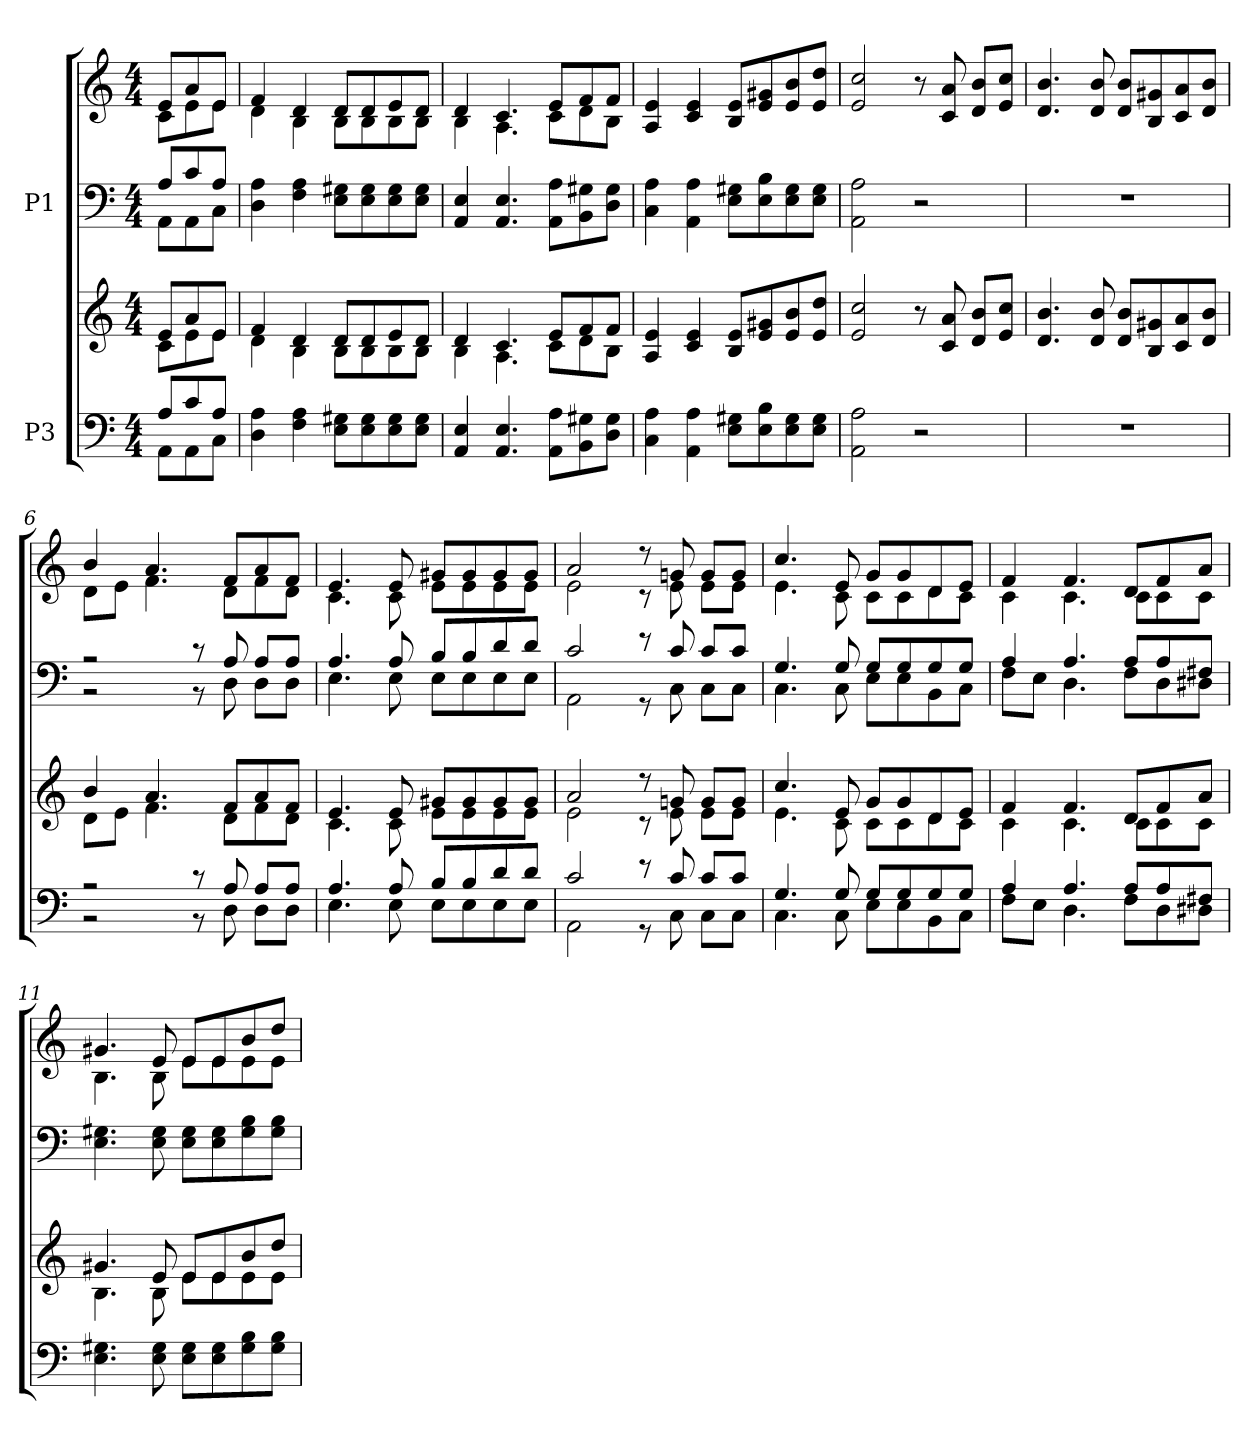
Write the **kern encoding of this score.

**kern	**kern	**kern	**kern
*part2	*part2	*part1	*part1
*staff4	*staff3	*staff2	*staff1
*I"P3	*	*I"P1	*
!!LO:PB:g=z
*clefF4	*clefG2	*clefF4	*clefG2
*k[]	*k[]	*k[]	*k[]
*C:	*C:	*C:	*C:
*M4/4	*M4/4	*M4/4	*M4/4
=	=	=	=
*^	*^	*^	*^
8Ai/L	8AAi\L	8ei/L	8ci\L	8Ai/L	8AAi\L	8ei/L	8ci\L
8ci/	8AAi\	8ai/	8ei\	8ci/	8AAi\	8ai/	8ei\
8Ai/J	8Ci\J	8ei/J	8ei\J	8Ai/J	8Ci\J	8ei/J	8ei\J
*v	*v	*	*	*v	*v	*	*
=1	=1	=1	=1	=1	=1
4Di\ 4Ai	4fi/	4di\	4Di\ 4Ai	4fi/	4di\
4Fi\ 4Ai	4di/	4Bi\	4Fi\ 4Ai	4di/	4Bi\
8Ei\ 8G#XiL	8di/L	8Bi\L	8Ei\ 8G#XiL	8di/L	8Bi\L
8Ei\ 8G#i	8di/	8Bi\	8Ei\ 8G#i	8di/	8Bi\
8Ei\ 8G#i	8ei/	8Bi\	8Ei\ 8G#i	8ei/	8Bi\
8Ei\ 8G#iJ	8di/J	8Bi\J	8Ei\ 8G#iJ	8di/J	8Bi\J
=2	=2	=2	=2	=2	=2
4AAi/ 4Ei	4di/	4Bi\	4AAi/ 4Ei	4di/	4Bi\
4.AAi/ 4.Ei	4.ci/	4.Ai\	4.AAi/ 4.Ei	4.ci/	4.Ai\
8AAi\ 8AiL	8ei/L	8ci\L	8AAi\ 8AiL	8ei/L	8ci\L
8BBi\ 8G#Xi	8fi/	8di\	8BBi\ 8G#Xi	8fi/	8di\
8Di\ 8G#iJ	8fi/J	8Bi\J	8Di\ 8G#iJ	8fi/J	8Bi\J
*	*v	*v	*	*v	*v
=3	=3	=3	=3
4Ci\ 4Ai	4Ai/ 4ei	4Ci\ 4Ai	4Ai/ 4ei
4AAi\ 4Ai	4ci/ 4ei	4AAi\ 4Ai	4ci/ 4ei
8Ei\ 8G#XiL	8Bi/ 8eiL	8Ei\ 8G#XiL	8Bi/ 8eiL
8Ei\ 8Bi	8ei/ 8g#Xi	8Ei\ 8Bi	8ei/ 8g#Xi
8Ei\ 8G#i	8ei/ 8bi	8Ei\ 8G#i	8ei/ 8bi
8Ei\ 8G#iJ	8ei/ 8ddiJ	8Ei\ 8G#iJ	8ei/ 8ddiJ
=4	=4	=4	=4
2AAi\ 2Ai	2ei/ 2cci	2AAi\ 2Ai	2ei/ 2cci
2r	8r	2r	8r
.	8ci/ 8ai	.	8ci/ 8ai
.	8di/ 8biL	.	8di/ 8biL
.	8ei/ 8cciJ	.	8ei/ 8cciJ
!!LO:LB:g=z
=5	=5	=5	=5
1r	4.di/ 4.bi	1r	4.di/ 4.bi
.	8di/ 8bi	.	8di/ 8bi
.	8di/ 8biL	.	8di/ 8biL
.	8Bi/ 8g#Xi	.	8Bi/ 8g#Xi
.	8ci/ 8ai	.	8ci/ 8ai
.	8di/ 8biJ	.	8di/ 8biJ
=6	=6	=6	=6
*^	*^	*^	*^
2r	2r	4bi/	8di\L	2r	2r	4bi/	8di\L
.	.	.	8ei\J	.	.	.	8ei\J
.	.	4.ai/	4.fi\	.	.	4.ai/	4.fi\
8r	8r	.	.	8r	8r	.	.
8Ai/	8Di\	8fi/L	8di\L	8Ai/	8Di\	8fi/L	8di\L
8Ai/L	8Di\L	8ai/	8fi\	8Ai/L	8Di\L	8ai/	8fi\
8Ai/J	8Di\J	8fi/J	8di\J	8Ai/J	8Di\J	8fi/J	8di\J
=7	=7	=7	=7	=7	=7	=7	=7
4.Ai/	4.Ei\	4.ei/	4.ci\	4.Ai/	4.Ei\	4.ei/	4.ci\
8Ai/	8Ei\	8ei/	8ci\	8Ai/	8Ei\	8ei/	8ci\
8Bi/L	8Ei\L	8g#Xi/L	8ei\L	8Bi/L	8Ei\L	8g#Xi/L	8ei\L
8Bi/	8Ei\	8g#i/	8ei\	8Bi/	8Ei\	8g#i/	8ei\
8di/	8Ei\	8g#i/	8ei\	8di/	8Ei\	8g#i/	8ei\
8di/J	8Ei\J	8g#i/J	8ei\J	8di/J	8Ei\J	8g#i/J	8ei\J
=8	=8	=8	=8	=8	=8	=8	=8
2ci/	2AAi\	2ai/	2ei\	2ci/	2AAi\	2ai/	2ei\
8r	8r	8r	8r	8r	8r	8r	8r
8ci/	8Ci\	8gni/	8ei\	8ci/	8Ci\	8gni/	8ei\
8ci/L	8Ci\L	8gi/L	8ei\L	8ci/L	8Ci\L	8gi/L	8ei\L
8ci/J	8Ci\J	8gi/J	8ei\J	8ci/J	8Ci\J	8gi/J	8ei\J
!!LO:PB:g=z	!!
=9	=9	=9	=9	=9	=9	=9	=9
4.Gi/	4.Ci\	4.cci/	4.ei\	4.Gi/	4.Ci\	4.cci/	4.ei\
8Gi/	8Ci\	8ei/	8ci\	8Gi/	8Ci\	8ei/	8ci\
8Gi/L	8Ei\L	8gi/L	8ci\L	8Gi/L	8Ei\L	8gi/L	8ci\L
8Gi/	8Ei\	8gi/	8ci\	8Gi/	8Ei\	8gi/	8ci\
8Gi/	8BBi\	8di/	8di\	8Gi/	8BBi\	8di/	8di\
8Gi/J	8Ci\J	8ei/J	8ci\J	8Gi/J	8Ci\J	8ei/J	8ci\J
=10	=10	=10	=10	=10	=10	=10	=10
4Ai/	8Fi\L	4fi/	4ci\	4Ai/	8Fi\L	4fi/	4ci\
.	8Ei\J	.	.	.	8Ei\J	.	.
4.Ai/	4.Di\	4.fi/	4.ci\	4.Ai/	4.Di\	4.fi/	4.ci\
8Ai/L	8Fi\L	8di/L	8ci\L	8Ai/L	8Fi\L	8di/L	8ci\L
8Ai/	8Di\	8fi/	8ci\	8Ai/	8Di\	8fi/	8ci\
8F#Xi/J	8D#Xi\J	8ai/J	8ci\J	8F#Xi/J	8D#Xi\J	8ai/J	8ci\J
*v	*v	*	*	*v	*v	*	*
=11	=11	=11	=11	=11	=11
4.Ei\ 4.G#Xi	4.g#Xi/	4.Bi\	4.Ei\ 4.G#Xi	4.g#Xi/	4.Bi\
8Ei\ 8G#i	8ei/	8Bi\	8Ei\ 8G#i	8ei/	8Bi\
8Ei\ 8G#iL	8ei/L	8ei\L	8Ei\ 8G#iL	8ei/L	8ei\L
8Ei\ 8G#i	8ei/	8ei\	8Ei\ 8G#i	8ei/	8ei\
8G#i\ 8Bi	8bi/	8ei\	8G#i\ 8Bi	8bi/	8ei\
8G#i\ 8BiJ	8ddi/J	8ei\J	8G#i\ 8BiJ	8ddi/J	8ei\J
*	*v	*v	*	*v	*v
=	=	=	=
*-	*-	*-	*-
